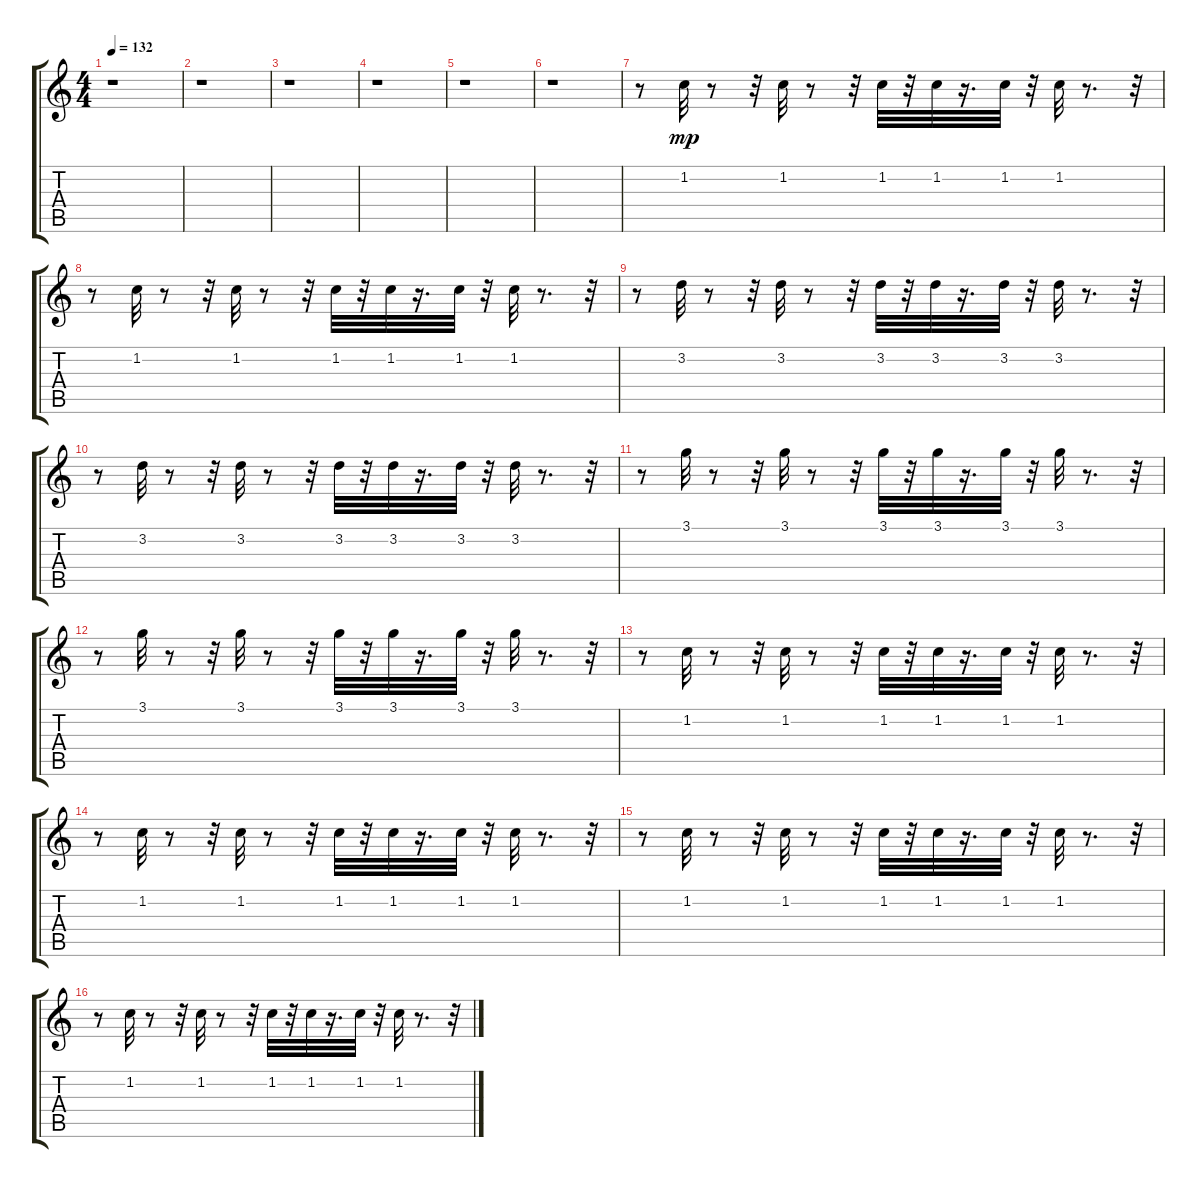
\track "" {instrument synthbass1}
\staff {score tabs}
\tuning (E4 B3 G3 D3 A2 E2) {hide}
\ts (4 4)
\tempo 132
\clef g2
\ks c
r.1{dy mp} |
r.1 |
r.1 |
r.1 |
r.1 |
r.1 |
r.8 1.2.32 r.8 r.32 1.2.32 r.8 r.32 1.2.32 r.32 1.2.32 r.16{d} 1.2.32 r.32 1.2.32 r.8{d} r.32 |
r.8 1.2.32 r.8 r.32 1.2.32 r.8 r.32 1.2.32 r.32 1.2.32 r.16{d} 1.2.32 r.32 1.2.32 r.8{d} r.32 |
r.8 3.2.32 r.8 r.32 3.2.32 r.8 r.32 3.2.32 r.32 3.2.32 r.16{d} 3.2.32 r.32 3.2.32 r.8{d} r.32 |
r.8 3.2.32 r.8 r.32 3.2.32 r.8 r.32 3.2.32 r.32 3.2.32 r.16{d} 3.2.32 r.32 3.2.32 r.8{d} r.32 |
r.8 3.1.32 r.8 r.32 3.1.32 r.8 r.32 3.1.32 r.32 3.1.32 r.16{d} 3.1.32 r.32 3.1.32 r.8{d} r.32 |
r.8 3.1.32 r.8 r.32 3.1.32 r.8 r.32 3.1.32 r.32 3.1.32 r.16{d} 3.1.32 r.32 3.1.32 r.8{d} r.32 |
r.8 1.2.32 r.8 r.32 1.2.32 r.8 r.32 1.2.32 r.32 1.2.32 r.16{d} 1.2.32 r.32 1.2.32 r.8{d} r.32 |
r.8 1.2.32 r.8 r.32 1.2.32 r.8 r.32 1.2.32 r.32 1.2.32 r.16{d} 1.2.32 r.32 1.2.32 r.8{d} r.32 |
r.8 1.2.32 r.8 r.32 1.2.32 r.8 r.32 1.2.32 r.32 1.2.32 r.16{d} 1.2.32 r.32 1.2.32 r.8{d} r.32 |
r.8 1.2.32 r.8 r.32 1.2.32 r.8 r.32 1.2.32 r.32 1.2.32 r.16{d} 1.2.32 r.32 1.2.32 r.8{d} r.32
